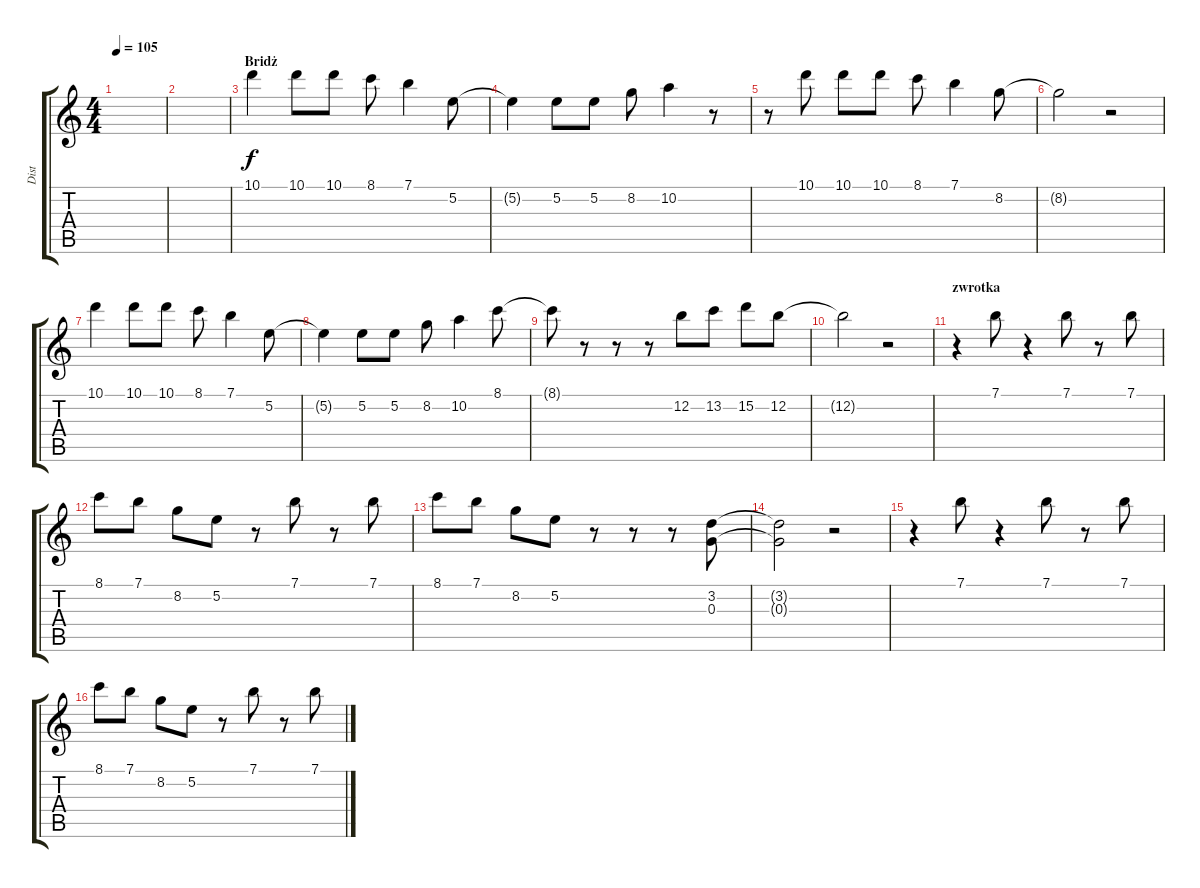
\track ("Dist" "Dist") {instrument distortionguitar}
\staff {score tabs}
\tuning (E4 B3 G3 D3 A2 E2) {hide}
\ts (4 4)
\tempo 105
\clef g2
\ks c
|
|
\section ("" "Bridż")
10.1.4 10.1.8 10.1.8 8.1.8 7.1.4 5.2.8 |
5.2{t}.4 5.2.8 5.2.8 8.2.8 10.2.4 r.8 |
r.8 10.1.8 10.1.8 10.1.8 8.1.8 7.1.4 8.2.8 |
8.2{t}.2 r.2 |
10.1.4 10.1.8 10.1.8 8.1.8 7.1.4 5.2.8 |
5.2{t}.4 5.2.8 5.2.8 8.2.8 10.2.4 8.1.8 |
8.1{t}.8 r.8 r.8 r.8 12.2.8 13.2.8 15.2.8 12.2.8 |
12.2{t}.2 r.2 |
\section ("" "zwrotka")
r.4 7.1.8 r.4 7.1.8 r.8 7.1.8 |
8.1.8 7.1.8 8.2.8 5.2.8 r.8 7.1.8 r.8 7.1.8 |
8.1.8 7.1.8 8.2.8 5.2.8 r.8 r.8 r.8 (3.2 0.3).8 |
(3.2{t} 0.3{t}).2 r.2 |
r.4 7.1.8 r.4 7.1.8 r.8 7.1.8 |
8.1.8 7.1.8 8.2.8 5.2.8 r.8 7.1.8 r.8 7.1.8
